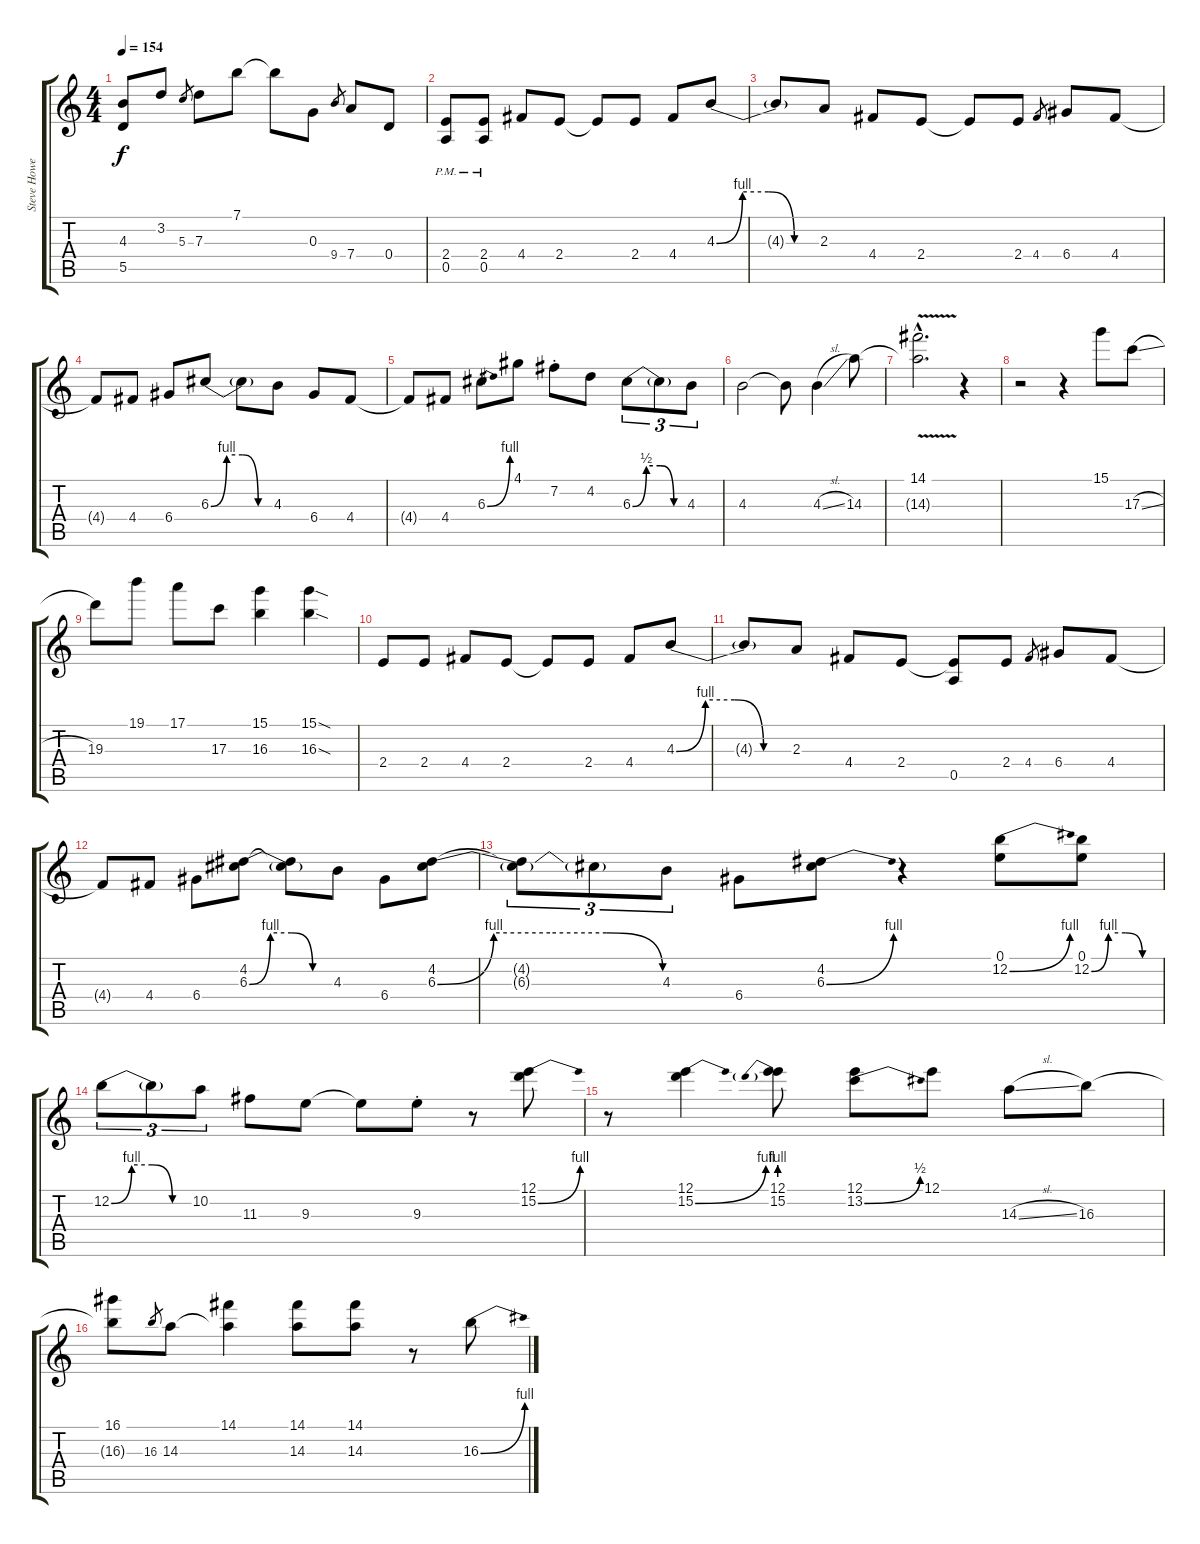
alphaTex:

\track ("Steve Howe 1" "Steve Howe") {instrument overdrivenguitar}
\staff {score tabs}
\tuning (E4 B3 G3 D3 A2 E2) {hide}
\ts (4 4)
\tempo 154
\clef g2
\ks c
(4.3 5.5).8{dy f} 3.2.8 5.3.8{gr} 7.3.8 7.1.8 7.1{t}.8 0.3.8 9.4.8{gr} 7.4.8 0.4.8 |
(2.4{pm} 0.5{pm}).8 (2.4{pm} 0.5).8 4.4.8 2.4.8 2.4{t}.8 2.4.8 4.4.8 4.3{be (custom 0 0 15 4 30 4 45 0 60 0)}.8 |
4.3{t}.8 2.3.8 4.4.8 2.4.8 2.4{t}.8 2.4.8 4.4.8{gr} 6.4.8 4.4.8 |
4.4{t}.8 4.4.8 6.4.8 6.3{be (custom 0 0 15 4 30 4 45 0 60 0)}.8 6.3{t}.8 4.3.8 6.4.8 4.4.8 |
4.4{t}.8 4.4.8 6.3{be (bend 0 0 60 4)}.8 4.1.8 7.2{st}.8 4.2.8 6.3{be (custom 0 0 15 2 30 2 45 0 60 0)}.8{tu (3 2)} 6.3{t}.8{tu (3 2)} 4.3.8{tu (3 2)} |
4.3.2 4.3{t}.8 4.3{sl}.4 14.3.8 |
(14.1{v hac} 14.3{hac t}).2{d} r.4 |
r.2 r.4 15.1.8 17.3{sl}.8 |
19.3.8 19.1.8 17.1.8 17.3.8 (15.1 16.3).4 (15.1{sod} 16.3{sod}).4 |
2.4.8 2.4.8 4.4.8 2.4.8 2.4{t}.8 2.4.8 4.4.8 4.3{be (custom 0 0 15 4 30 4 45 0 60 0)}.8 |
4.3{t}.8 2.3.8 4.4.8 2.4.8 (2.4{t} 0.5).8 2.4.8 4.4.8{gr} 6.4.8 4.4.8 |
4.4{t}.8 4.4.8 6.4.8 (4.2 6.3{be (custom 0 0 15 4 30 4 45 0 60 0)}).8 (4.2{t} 6.3{t}).8 4.3.8 6.4.8 (4.2 6.3{be (custom 0 0 15 4 30 4 45 4 60 0)}).8 |
(4.2{t} 6.3{t}).8{tu (3 2)} 6.3{t}.8{tu (3 2)} 4.3.8{tu (3 2)} 6.4.8 (4.2 6.3{be (bend 0 0 60 4)}).8 r.4 (0.1 12.2{be (bend 0 0 60 4)}).8 (0.1 12.2{be (custom 0 0 15 4 30 4 45 0 60 0)}).8 |
12.2{be (custom 0 0 15 4 30 4 45 0 60 0)}.8{tu (3 2)} 12.2{t}.8{tu (3 2)} 10.2.8{tu (3 2)} 11.3.8 9.3.8 9.3{t}.8 9.3{st}.8 r.8 (12.1 15.2{be (bend 0 0 60 4)}).8 |
r.8 (12.1 15.2{be (bend 0 0 60 4)}).4 (12.1 15.2{be (prebend 0 4 60 4)}).8 (12.1 13.2{be (bend 0 0 60 2)}).8 12.1.8 14.3{sl}.8 16.3.8 |
(16.1 16.3{t}).8 16.3.8{gr} 14.3.8 (14.1 14.3{t}).4 (14.1 14.3).8 (14.1 14.3).8 r.8 16.3{be (bend 0 0 60 4)}.8
